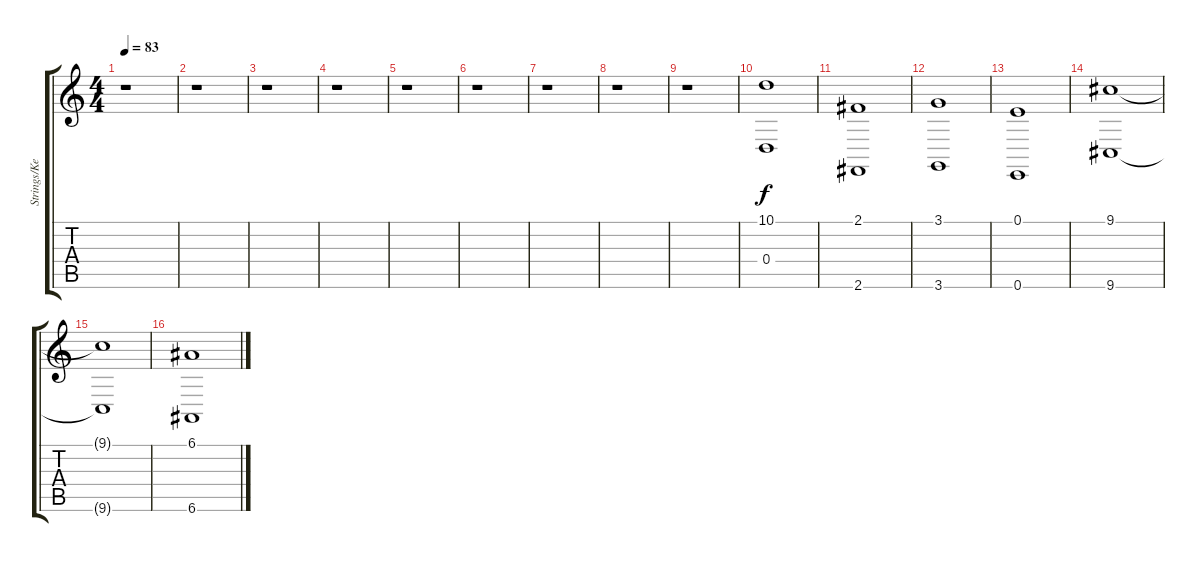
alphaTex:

\track ("Strings/Keyboard" "Strings/Ke") {instrument stringensemble2}
\staff {score tabs}
\tuning (E4 B3 G3 D3 A2 E2) {hide}
\ts (4 4)
\tempo 83
\clef g2
\ks c
r.1{dy f instrument stringensemble2} |
r.1 |
r.1 |
r.1 |
r.1 |
r.1 |
r.1 |
r.1 |
r.1 |
(10.1 0.4).1 |
(2.1 2.6).1 |
(3.1 3.6).1 |
(0.1 0.6).1 |
(9.1 9.6).1 |
(9.1{t} 9.6{t}).1 |
(6.1 6.6).1
